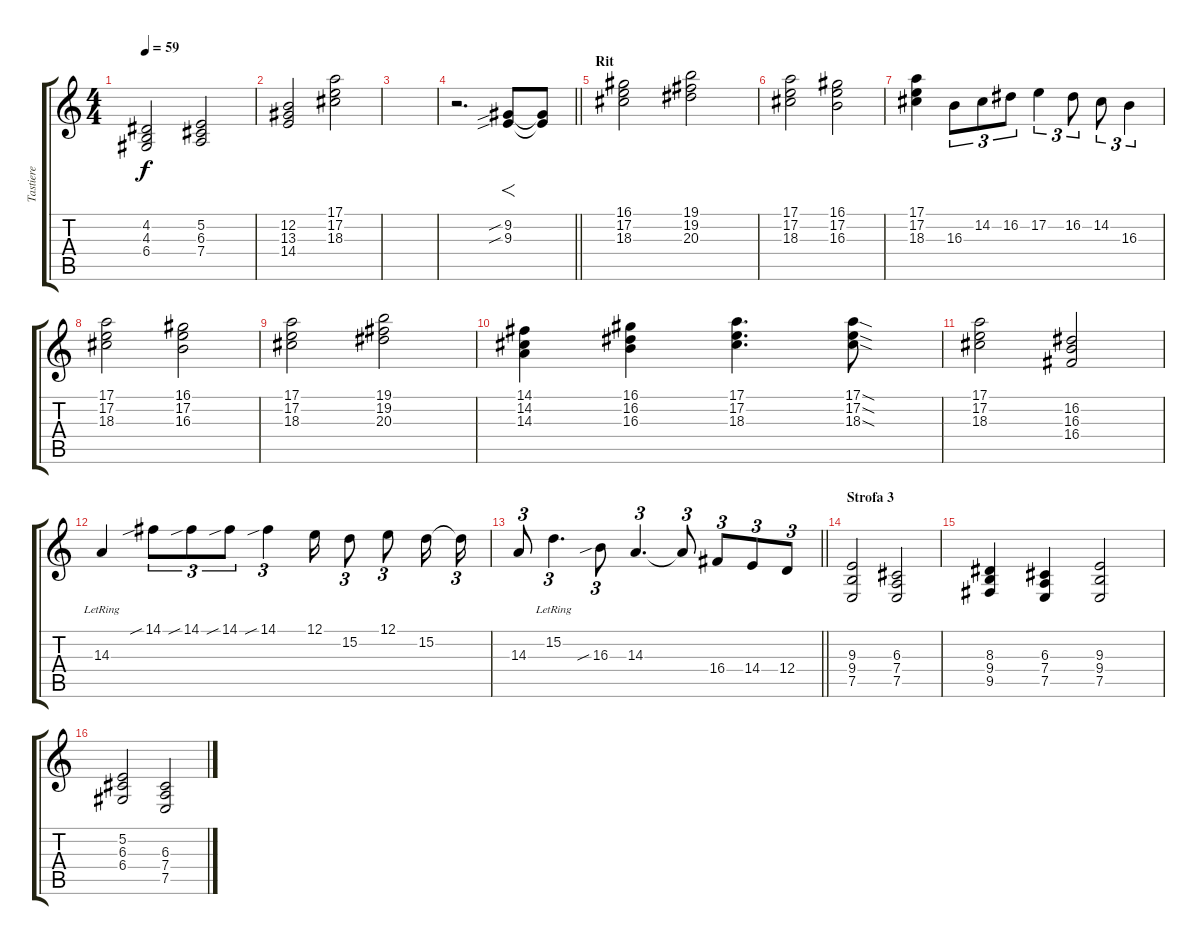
\track ("Tastiere" "Tastiere") {instrument drawbarorgan}
\staff {score tabs}
\tuning (E4 B3 G3 D3 A2 E2) {hide}
\ts (4 4)
\tempo 59
\clef g2
\ks c
(4.2 4.3 6.4).2{dy f} (5.2 6.3 7.4).2 |
(12.2 13.3 14.4).2 (17.1 17.2 18.3).2 |
|
\barLineRight lightlight
r.2{d} (9.2{sib} 9.3{sib}).8{f} (9.2{t} 9.3{t}).8{volume 0} |
\section ("" "Rit")
(16.1 17.2 18.3).2{volume 11} (19.1 19.2 20.3).2 |
(17.1 17.2 18.3).2 (16.1 17.2 16.3).2 |
(17.1 17.2 18.3).4 16.3.8{tu (3 2)} 14.2.8{tu (3 2)} 16.2.8{tu (3 2)} 17.2.4{tu (3 2)} 16.2.8{tu (3 2)} 14.2.8{tu (3 2)} 16.3.4{tu (3 2)} |
(17.1 17.2 18.3).2 (16.1 17.2 16.3).2 |
(17.1 17.2 18.3).2 (19.1 19.2 20.3).2 |
(14.1 14.2 14.3).4 (16.1 16.2 16.3).4 (17.1 17.2 18.3).4{d} (17.1{sod} 17.2{sod} 18.3{sod}).8 |
(17.1 17.2 18.3).2 (16.2 16.3 16.4).2 |
14.3{lr}.4{volume 16 instrument rockorgan} 14.1{sib}.8{tu (3 2)} 14.1{sib}.8{tu (3 2)} 14.1{sib}.8{tu (3 2)} 14.1{sib}.4{tu (3 2)} 12.1.16 15.2.8{tu (3 2)} 12.1.8{tu (3 2)} 15.2.16 15.2{t}.16{tu (3 2)} |
\barLineRight lightlight
14.3.8{tu (3 2)} 15.2{lr}.4{d tu (3 2)} 16.3{sib}.8{tu (3 2)} 14.3.4{d tu (3 2)} 14.3{t}.8{tu (3 2)} 16.4.8{tu (3 2)} 14.4.8{tu (3 2)} 12.4.8{tu (3 2)} |
\section ("" "Strofa 3")
(9.3 9.4 7.5).2{volume 11 instrument drawbarorgan} (6.3 7.4 7.5).2 |
(8.3 9.4 9.5).4 (6.3 7.4 7.5).4 (9.3 9.4 7.5).2 |
(5.2 6.3 6.4).2 (6.3 7.4 7.5).2
